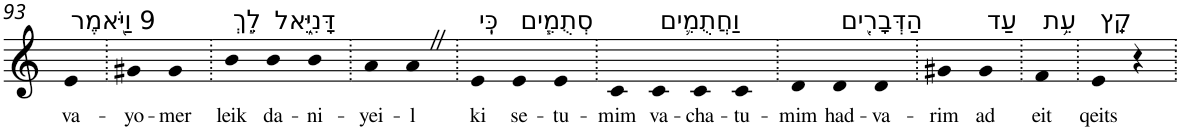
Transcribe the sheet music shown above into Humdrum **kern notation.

**kern	**text
*part1	*part1
*staff1	*staff1
*I"Piano	*
*I'Pno	*
!!LO:PB:g=z
*clefG2	*
*k[]	*
=93	=93
!LO:TX:a:t=9 וַיֹּ֖אמֶר	!
!	!LO:LY:b
4e	va-
=94.	=94.
!	!LO:LY:b
4g#X	-yo-
!	!LO:LY:b
4g#	-mer
=95.	=95.
!LO:TX:a:t=לֵ֣ךְ	!
!	!LO:LY:b
4b	leik
!LO:TX:a:t=דָּנִיֵּ֑אל	!
!	!LO:LY:b
4b	da-
!	!LO:LY:b
4b	-ni-
=96.	=96.
!	!LO:LY:b
4a	-yei-
!	!LO:LY:b
4aZ	-l
=97.	=97.
!LO:TX:a:t=כִּֽי	!
!	!LO:LY:b
4e	ki
!LO:TX:a:t=סְתֻמִ֧ים	!
!	!LO:LY:b
4e	se-
!	!LO:LY:b
4e	-tu-
=98.	=98.
!	!LO:LY:b
4c	-mim
!LO:TX:a:t=וַחֲתֻמִ֛ים	!
!	!LO:LY:b
4c	va-
!	!LO:LY:b
4c	-cha-
!	!LO:LY:b
4c	-tu-
=99.	=99.
!	!LO:LY:b
4d	-mim
!LO:TX:a:t=הַדְּבָרִ֖ים	!
!	!LO:LY:b
4d	had-
!	!LO:LY:b
4d	-va-
=100.	=100.
!	!LO:LY:b
4g#X	-rim
!LO:TX:a:t=עַד	!
!	!LO:LY:b
4g#	ad
=101.	=101.
!LO:TX:a:t=עֵ֥ת	!
!	!LO:LY:b
4f	eit
=102.	=102.
!LO:TX:a:t=קֵֽץ	!
!	!LO:LY:b
4e	qeits
4r	.
=.	=.
*-	*-
